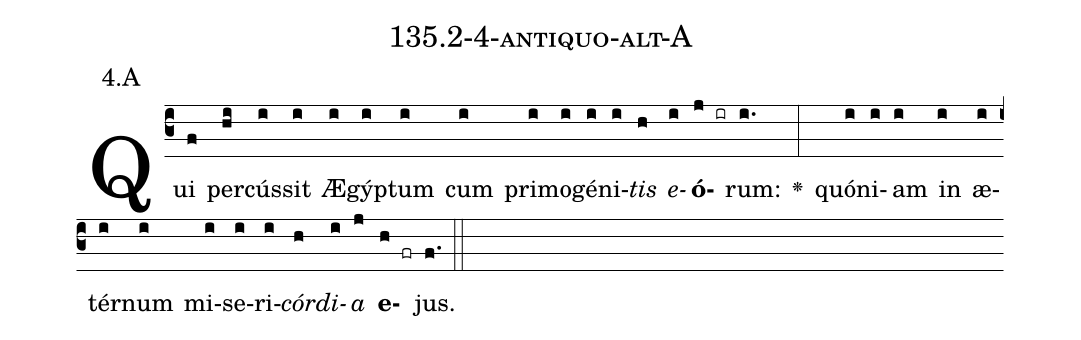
name: 135.2-4-antiquo-alt-A;
annotation: 4.A;
%%
(c3)Qui(f) per(hi)cús(i)sit(i) Æ(i)gýp(i)tum(i) cum(i) pri(i)mo(i)gé(i)ni(i)<i>tis</i>(h) <i>e</i>(i)<b>ó</b>(j ir)rum:(i.) <v>\greheightstar</v>(:) quón(i)i(i)am(i) in(i) æ(i)tér(i)num(i) mi(i)se(i)ri(i)<i>cór</i>(h)<i>di</i>(i)<i>a</i>(j) <b>e</b>(h fr)jus.(f.) (::)


%E(i) u(h) o(i) u(j) a(h) e.(f.) (::)
